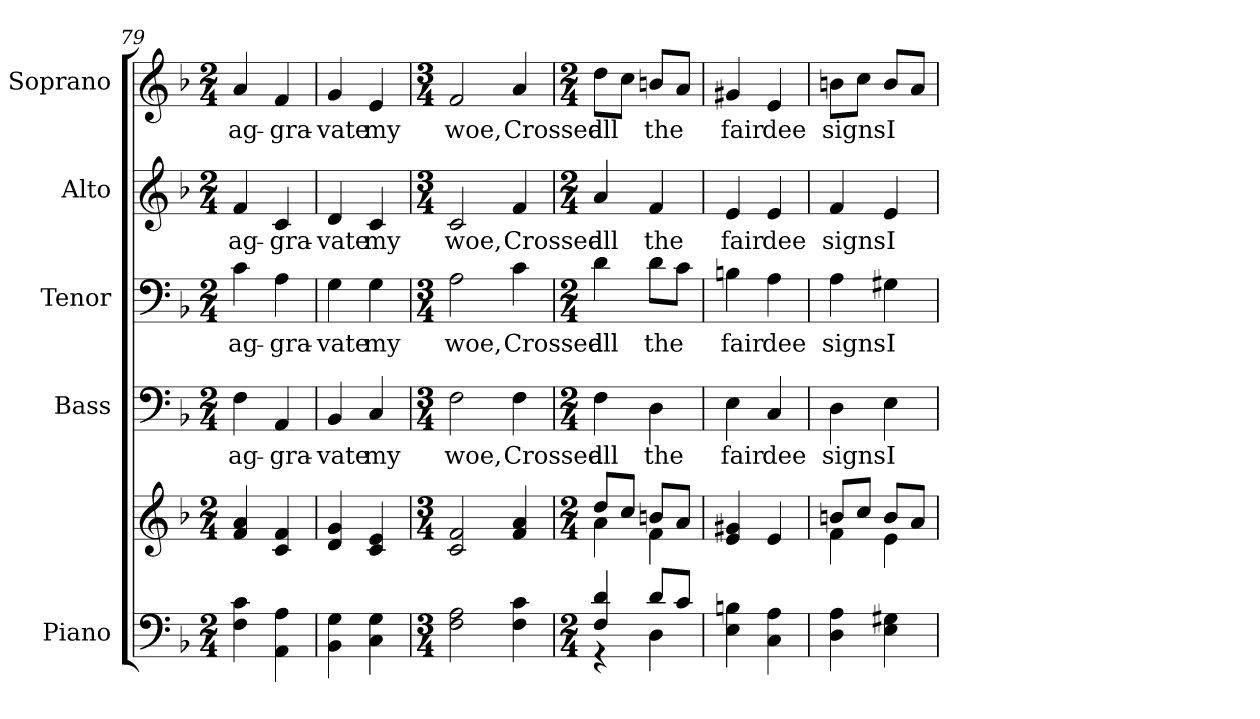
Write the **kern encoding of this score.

**kern	**kern	**kern	**text	**kern	**text	**kern	**text	**kern	**text
*part5	*part5	*part4	*part4	*part3	*part3	*part2	*part2	*part1	*part1
*staff6	*staff5	*staff4	*staff4	*staff3	*staff3	*staff2	*staff2	*staff1	*staff1
*I"Piano	*	*I"Bass	*	*I"Tenor	*	*I"Alto	*	*I"Soprano	*
*I'Pno.	*	*I'B.	*	*I'T.	*	*I'A.	*	*I'S.	*
*clefF4	*clefG2	*clefF4	*	*clefF4	*	*clefG2	*	*clefG2	*
*k[b-]	*k[b-]	*k[b-]	*	*k[b-]	*	*k[b-]	*	*k[b-]	*
*F:	*F:	*F:	*	*F:	*	*F:	*	*F:	*
*M2/4	*M2/4	*M2/4	*	*M2/4	*	*M2/4	*	*M2/4	*
=79	=79	=79	=79	=79	=79	=79	=79	=79	=79
!	!	!	!LO:LY:b:color=#000000	!	!	!	!	!	!
!	!	!	!	!	!LO:LY:b:color=#000000	!	!	!	!
!	!	!	!	!	!	!	!LO:LY:b:color=#000000	!	!
!	!	!	!	!	!	!	!	!	!LO:LY:b:color=#000000
4Fi\ 4ci	4fi/ 4ai	4Fi\	ag-	4ci\	ag-	4fi/	ag-	4ai/	ag-
!	!	!	!LO:LY:b:color=#000000	!	!	!	!	!	!
!	!	!	!	!	!LO:LY:b:color=#000000	!	!	!	!
!	!	!	!	!	!	!	!LO:LY:b:color=#000000	!	!
!	!	!	!	!	!	!	!	!	!LO:LY:b:color=#000000
4AAi\ 4Ai	4ci/ 4fi	4AAi/	-gra-	4Ai\	-gra-	4ci/	-gra-	4fi/	-gra-
=80	=80	=80	=80	=80	=80	=80	=80	=80	=80
!	!	!	!LO:LY:b:color=#000000	!	!	!	!	!	!
!	!	!	!	!	!LO:LY:b:color=#000000	!	!	!	!
!	!	!	!	!	!	!	!LO:LY:b:color=#000000	!	!
!	!	!	!	!	!	!	!	!	!LO:LY:b:color=#000000
4BB-i\ 4Gi	4di/ 4gi	4BB-i/	-vate	4Gi\	-vate	4di/	-vate	4gi/	-vate
!	!	!	!LO:LY:b:color=#000000	!	!	!	!	!	!
!	!	!	!	!	!LO:LY:b:color=#000000	!	!	!	!
!	!	!	!	!	!	!	!LO:LY:b:color=#000000	!	!
!	!	!	!	!	!	!	!	!	!LO:LY:b:color=#000000
4Ci\ 4Gi	4ci/ 4ei	4Ci/	my	4Gi\	my	4ci/	my	4ei/	my
!!LO:PB:g=z
=81	=81	=81	=81	=81	=81	=81	=81	=81	=81
*M3/4	*M3/4	*M3/4	*	*M3/4	*	*M3/4	*	*M3/4	*
!	!	!	!LO:LY:b:color=#000000	!	!	!	!	!	!
!	!	!	!	!	!LO:LY:b:color=#000000	!	!	!	!
!	!	!	!	!	!	!	!LO:LY:b:color=#000000	!	!
!	!	!	!	!	!	!	!	!	!LO:LY:b:color=#000000
2Fi\ 2Ai	2ci/ 2fi	2Fi\	woe,	2Ai\	woe,	2ci/	woe,	2fi/	woe,
!	!	!	!LO:LY:b:color=#000000	!	!	!	!	!	!
!	!	!	!	!	!LO:LY:b:color=#000000	!	!	!	!
!	!	!	!	!	!	!	!LO:LY:b:color=#000000	!	!
!	!	!	!	!	!	!	!	!	!LO:LY:b:color=#000000
4Fi\ 4ci	4fi/ 4ai	4Fi\	Crossed	4ci\	Crossed	4fi/	Crossed	4ai/	Crossed
=82	=82	=82	=82	=82	=82	=82	=82	=82	=82
*M2/4	*M2/4	*M2/4	*	*M2/4	*	*M2/4	*	*M2/4	*
*^	*^	*	*	*	*	*	*	*	*
!	!	!	!	!	!LO:LY:b:color=#000000	!	!	!	!	!	!
!	!	!	!	!	!	!	!LO:LY:b:color=#000000	!	!	!	!
!	!	!	!	!	!	!	!	!	!LO:LY:b:color=#000000	!	!
!	!	!	!	!	!	!	!	!	!	!	!LO:LY:b:color=#000000
4Fi/ 4di	4r	8ddi/L	4ai\	4Fi\	all	4di\	all	4ai/	all	8ddi\L	all
.	.	8cci/J	.	.	.	.	.	.	.	8cci\J	.
!	!	!	!	!	!LO:LY:b:color=#000000	!	!	!	!	!	!
!	!	!	!	!	!	!	!LO:LY:b:color=#000000	!	!	!	!
!	!	!	!	!	!	!	!	!	!LO:LY:b:color=#000000	!	!
!	!	!	!	!	!	!	!	!	!	!	!LO:LY:b:color=#000000
8di/L	4Di\	8bni/L	4fi\	4Di\	the	8di\L	the	4fi/	the	8bni/L	the
8ci/J	.	8ai/J	.	.	.	8ci\J	.	.	.	8ai/J	.
*v	*v	*	*	*	*	*	*	*	*	*	*
*	*v	*v	*	*	*	*	*	*	*	*
=83	=83	=83	=83	=83	=83	=83	=83	=83	=83
!	!	!	!LO:LY:b:color=#000000	!	!	!	!	!	!
!	!	!	!	!	!LO:LY:b:color=#000000	!	!	!	!
!	!	!	!	!	!	!	!LO:LY:b:color=#000000	!	!
!	!	!	!	!	!	!	!	!	!LO:LY:b:color=#000000
4Ei\ 4Bni	4ei/ 4g#Xi	4Ei\	fair	4Bni\	fair	4ei/	fair	4g#Xi/	fair
!	!	!	!LO:LY:b:color=#000000	!	!	!	!	!	!
!	!	!	!	!	!LO:LY:b:color=#000000	!	!	!	!
!	!	!	!	!	!	!	!LO:LY:b:color=#000000	!	!
!	!	!	!	!	!	!	!	!	!LO:LY:b:color=#000000
4Ci\ 4Ai	4ei/	4Ci/	dee	4Ai\	dee	4ei/	dee	4ei/	dee
!!LO:PB:g=z
=84	=84	=84	=84	=84	=84	=84	=84	=84	=84
*	*^	*	*	*	*	*	*	*	*
!	!	!	!	!LO:LY:b:color=#000000	!	!	!	!	!	!
!	!	!	!	!	!	!LO:LY:b:color=#000000	!	!	!	!
!	!	!	!	!	!	!	!	!LO:LY:b:color=#000000	!	!
!	!	!	!	!	!	!	!	!	!	!LO:LY:b:color=#000000
4Di\ 4Ai	8bni/L	4fi\	4Di\	signs	4Ai\	signs	4fi/	signs	8bni\L	signs
.	8cci/J	.	.	.	.	.	.	.	8cci\J	.
!	!	!	!	!LO:LY:b:color=#000000	!	!	!	!	!	!
!	!	!	!	!	!	!LO:LY:b:color=#000000	!	!	!	!
!	!	!	!	!	!	!	!	!LO:LY:b:color=#000000	!	!
!	!	!	!	!	!	!	!	!	!	!LO:LY:b:color=#000000
4Ei\ 4G#Xi	8bi/L	4ei\	4Ei\	I	4G#Xi\	I	4ei/	I	8bi/L	I
.	8ai/J	.	.	.	.	.	.	.	8ai/J	.
*	*v	*v	*	*	*	*	*	*	*	*
=	=	=	=	=	=	=	=	=	=
*-	*-	*-	*-	*-	*-	*-	*-	*-	*-
